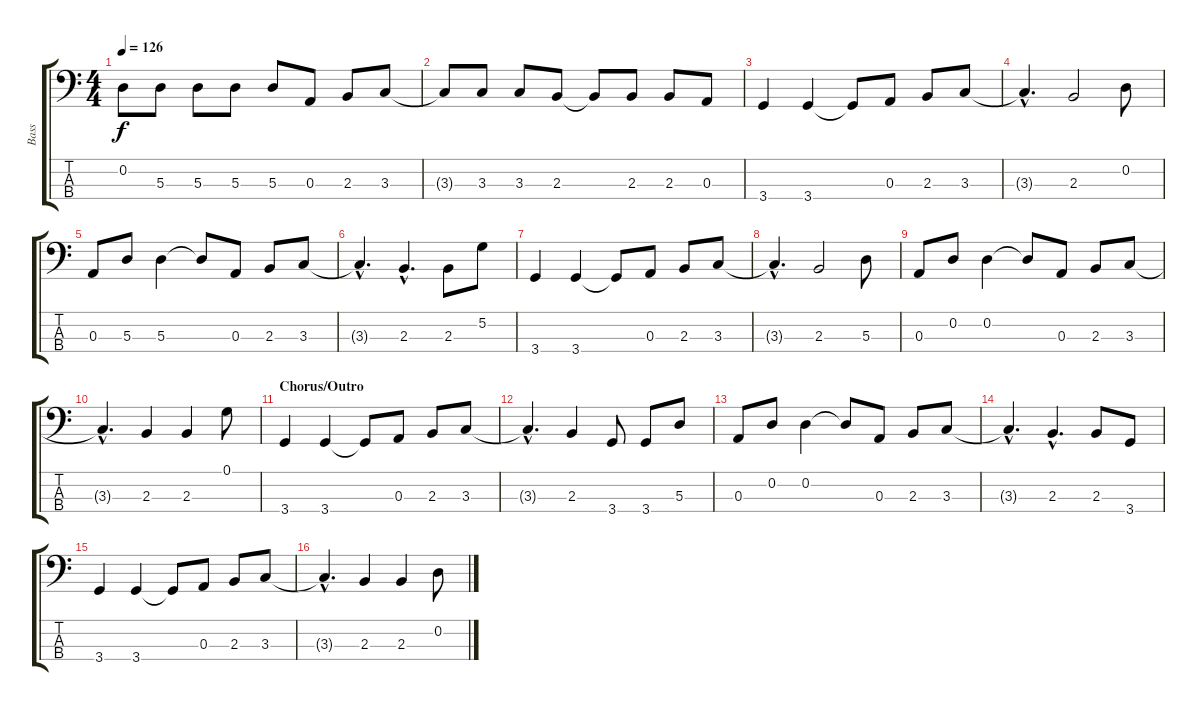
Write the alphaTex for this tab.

\track ("Bass" "Bass") {instrument electricbasspick}
\staff {score tabs}
\tuning (G2 D2 A1 E1) {hide}
\ts (4 4)
\tempo 126
\clef f4
\ks c
0.2{t}.8{dy f} 5.3.8 5.3.8 5.3.8 5.3.8 0.3.8 2.3.8 3.3.8 |
3.3{t}.8 3.3.8 3.3.8 2.3.8 2.3{t}.8 2.3.8 2.3.8 0.3.8 |
3.4.4 3.4.4 3.4{t}.8 0.3.8 2.3.8 3.3.8 |
3.3{hac t}.4{d} 2.3.2 0.2.8 |
0.3.8 5.3.8 5.3.4 5.3{t}.8 0.3.8 2.3.8 3.3.8 |
3.3{hac t}.4{d} 2.3{hac}.4{d} 2.3.8 5.2.8 |
3.4.4 3.4.4 3.4{t}.8 0.3.8 2.3.8 3.3.8 |
3.3{hac t}.4{d} 2.3.2 5.3.8 |
0.3.8 0.2.8 0.2.4 0.2{t}.8 0.3.8 2.3.8 3.3.8 |
3.3{hac t}.4{d} 2.3.4 2.3.4 0.1.8 |
\section ("" "Chorus/Outro")
3.4.4 3.4.4 3.4{t}.8 0.3.8 2.3.8 3.3.8 |
3.3{hac t}.4{d} 2.3.4 3.4.8 3.4.8 5.3.8 |
0.3.8 0.2.8 0.2.4 0.2{t}.8 0.3.8 2.3.8 3.3.8 |
3.3{hac t}.4{d} 2.3{hac}.4{d} 2.3.8 3.4.8 |
3.4.4 3.4.4 3.4{t}.8 0.3.8 2.3.8 3.3.8 |
3.3{hac t}.4{d} 2.3.4 2.3.4 0.2.8
